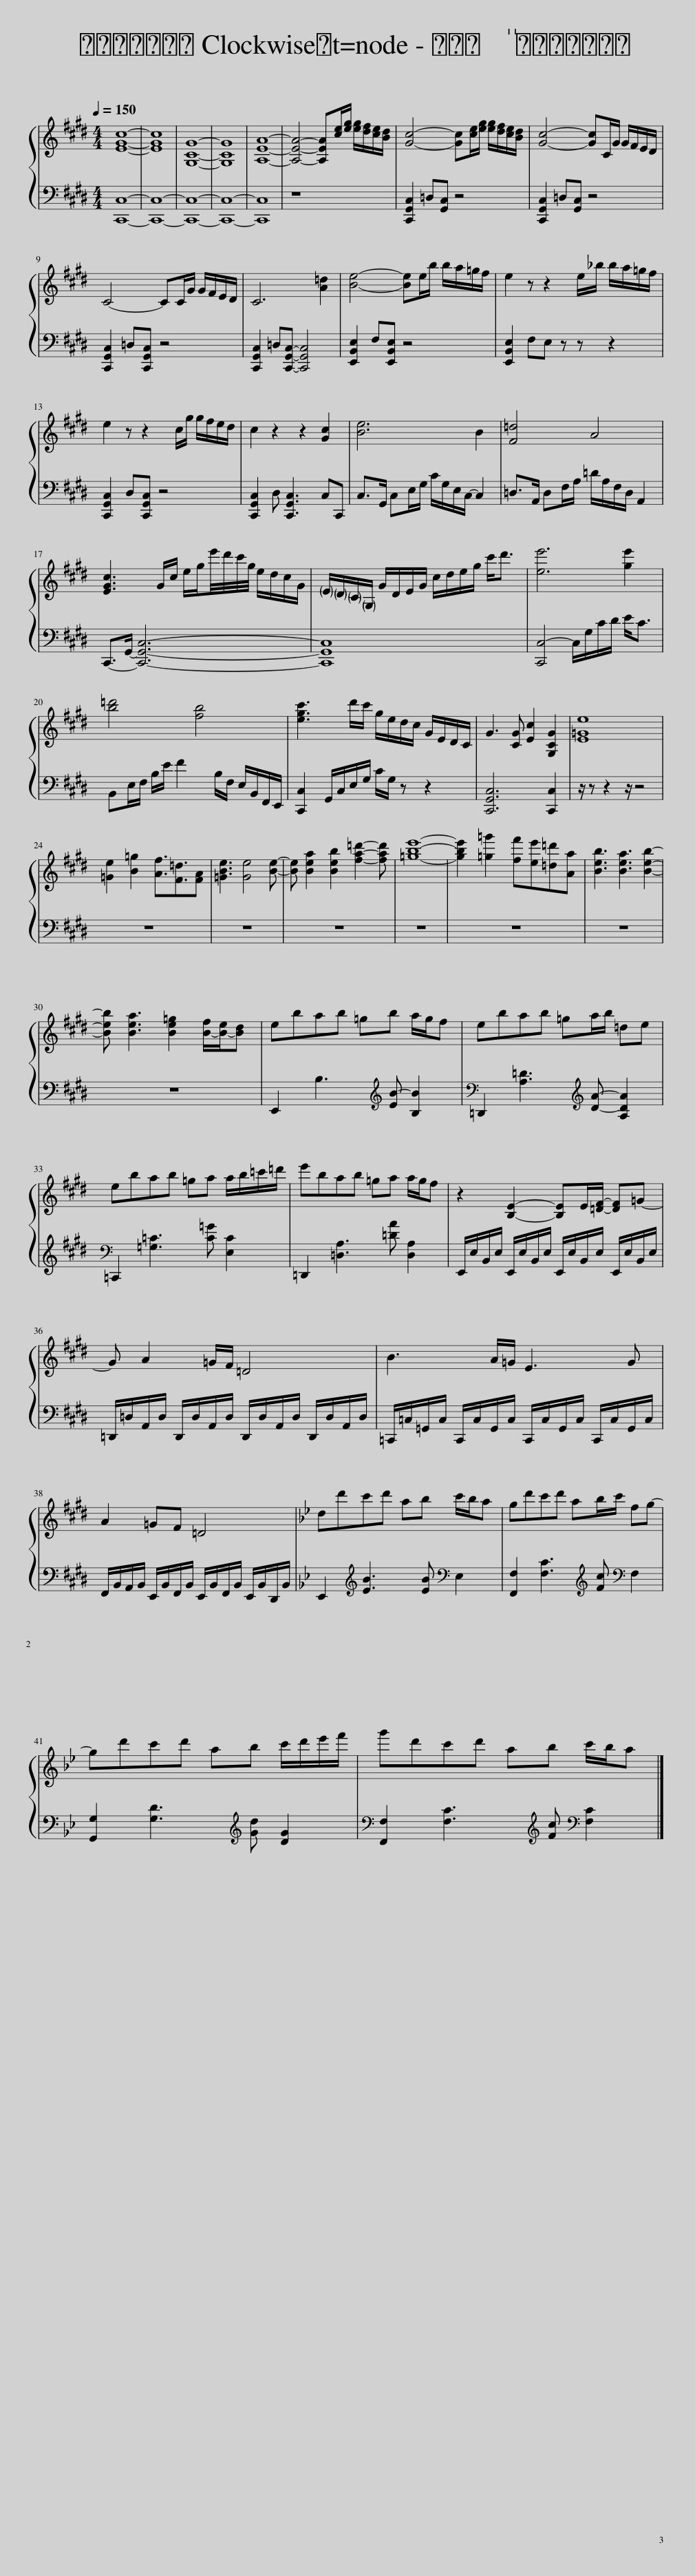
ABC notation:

X:1
%%score { 1 | 2 }
L:1/8
Q:1/4=150
M:4/4
I:linebreak $
K:E
V:1 treble
V:2 bass
V:1
 [EGc]8- | [EGc]8 | [G,CG]8- | [G,CG]8 | [A,EA]8- | %5
 [A,EA]4- [A,EA][ce]/[eg]/ [eg]/[df]/[ce]/[Bd]/ | [Gc]4- [Gc][ce]/[eg]/ [eg]/[df]/[ce]/[Bd]/ | [Gc]4- [Gc]C/G/ G/F/E/D/ |$ C4- CC/G/ G/F/E/D/ | C6 [A=d]2 | %10
 [Be]4- [Be]e/b/ b/a/=g/f/ | e2 z z2 e/_b/ b/a/=g/f/ |$ e2 z z2 c/g/ g/f/e/d/ | c2 z2 z2 [Gc]2 | [Be]6 B2 | %15
 [F=d]4 A4 |$ [EGc]3 G/c/ e/g/e'/4d'/4c'/4g/4 e/d/c/G/ | E/D/C/G,/ G/D/E/G/ c/d/e/g/ c'<d' | [ee']6 [ge']2 |$ [b=d']4 [fb]4 | %20
 [egc']3 d'/c'/ g/e/d/c/ G/E/D/C/ | G3 [CG] [Ec]2 [G,CG]2 | [E=Ge]8 |$ [=Ge]2 [B=g]2 [Af]3/2[F=d]3/2[FA] | [=GBe]3 [Ge]4 [Be]- | %25
 [Be] [Bea]2 [Beb]2 [fa=d']2- [fad'] | [=gbe']8- | [gbe']2 [=g=g']2 [ff'][ee'][=d=d'][Aa] | [Beb]3 [Bea]3 [Beb]2- |$ [Beb] [Bea]3 [Be=g]2 [B-f]/[B-e]/[Bd] | %30
 ebab =gb a/g/f | ebab =ga/b/ =de |$ ebab =ga a/b/=c'/=d'/ | e'bab =ga a/g/f | z2 [B,E]2- [B,E]E/[=DF]/- [DF]=G- |$ %35
 G A2 =G/F/ =D4 | B3 A/=G/ E3 G |$ A2 =GF =D4 |[K:Bb] dd'c'd' ab c'/b/a | gd'c'd' ab/c'/ fg- |$ %40
 gd'c'd' ab c'/d'/e'/f'/ | g'd'c'd' ab c'/b/a |] %42
V:2
 [C,,C,]8- | [C,,C,]8- | [C,,C,]8- | [C,,C,]8- | [C,,C,]8 | %5
 z8 | [C,,G,,C,]2 =D,[G,,C,] z4 | [C,,G,,C,]2 =D,[G,,C,] z4 |$ [C,,G,,C,]2 =D,[C,,G,,C,] z4 | [C,,G,,C,]2 =D,[C,,G,,C,]- [C,,G,,C,]4 | %10
 [E,,B,,E,]2 F,[E,,B,,E,] z4 | [E,,B,,E,]2 F,E, z z z2 |$ [C,,G,,C,]2 D,[C,,G,,C,] z4 | [C,,G,,C,]2 D, [C,,G,,C,]3 C,C,, | C,>G,, C,E,/G,/ C/G,/E,/C,/- C,2 | %15
 =D,>A,, D,F,/A,/ =D/A,/F,/D,/ A,,2 |$ C,,->G,,- [C,,G,,C,]6- | [C,,G,,C,]8 | [C,,C,-]4 C,/G,/C/D/ E<C |$ B,,E,/F,/ B,/E/ F2 B,/F,/ E,/B,,/F,,/E,,/ | %20
 [C,,C,]2 G,,/C,/E,/G,/ C/G,/ z z2 | [C,,G,,C,]6 [C,,C,]2 | z/ z z2 z/ z4 |$ z8 | z8 | %25
 z8 | z8 | z8 | z8 |$ z8 | %30
 E,,2 B,3[K:treble] [EB-] [B,B]2 |[K:bass] =D,,2 [A,=D]3[K:treble] [DA]- [A,DA]2 |$[K:bass] =C,,2 [=G,=C]3 [C=G] [E,C]2 | =D,,2 [=D,A,]3 [=DA] [D,A,]2 | E,,/E,/B,,/E,/ E,,/E,/B,,/E,/ E,,/E,/B,,/E,/ E,,/E,/B,,/E,/ |$ %35
 =D,,/=D,/A,,/D,/ D,,/D,/A,,/D,/ D,,/D,/A,,/D,/ D,,/D,/A,,/D,/ | =C,,/=C,/=G,,/C,/ C,,/C,/G,,/C,/ C,,/C,/G,,/C,/ C,,/C,/G,,/C,/ |$ F,,/B,,/A,,/B,,/ E,,/B,,/F,,/B,,/ E,,/B,,/F,,/B,,/ E,,/B,,/D,,/B,,/ |[K:Bb] E,,2[K:treble] [EB]3 [EB][K:bass] E,2 | [F,,F,]2 [F,C]3[K:treble] [Fc][K:bass] F,2 |$ %40
 [G,,G,]2 [G,D]3[K:treble] [Gd] [DG]2 |[K:bass] [F,,F,]2 [F,C]3[K:treble] [Fc][K:bass] [F,C]2 |] %42
